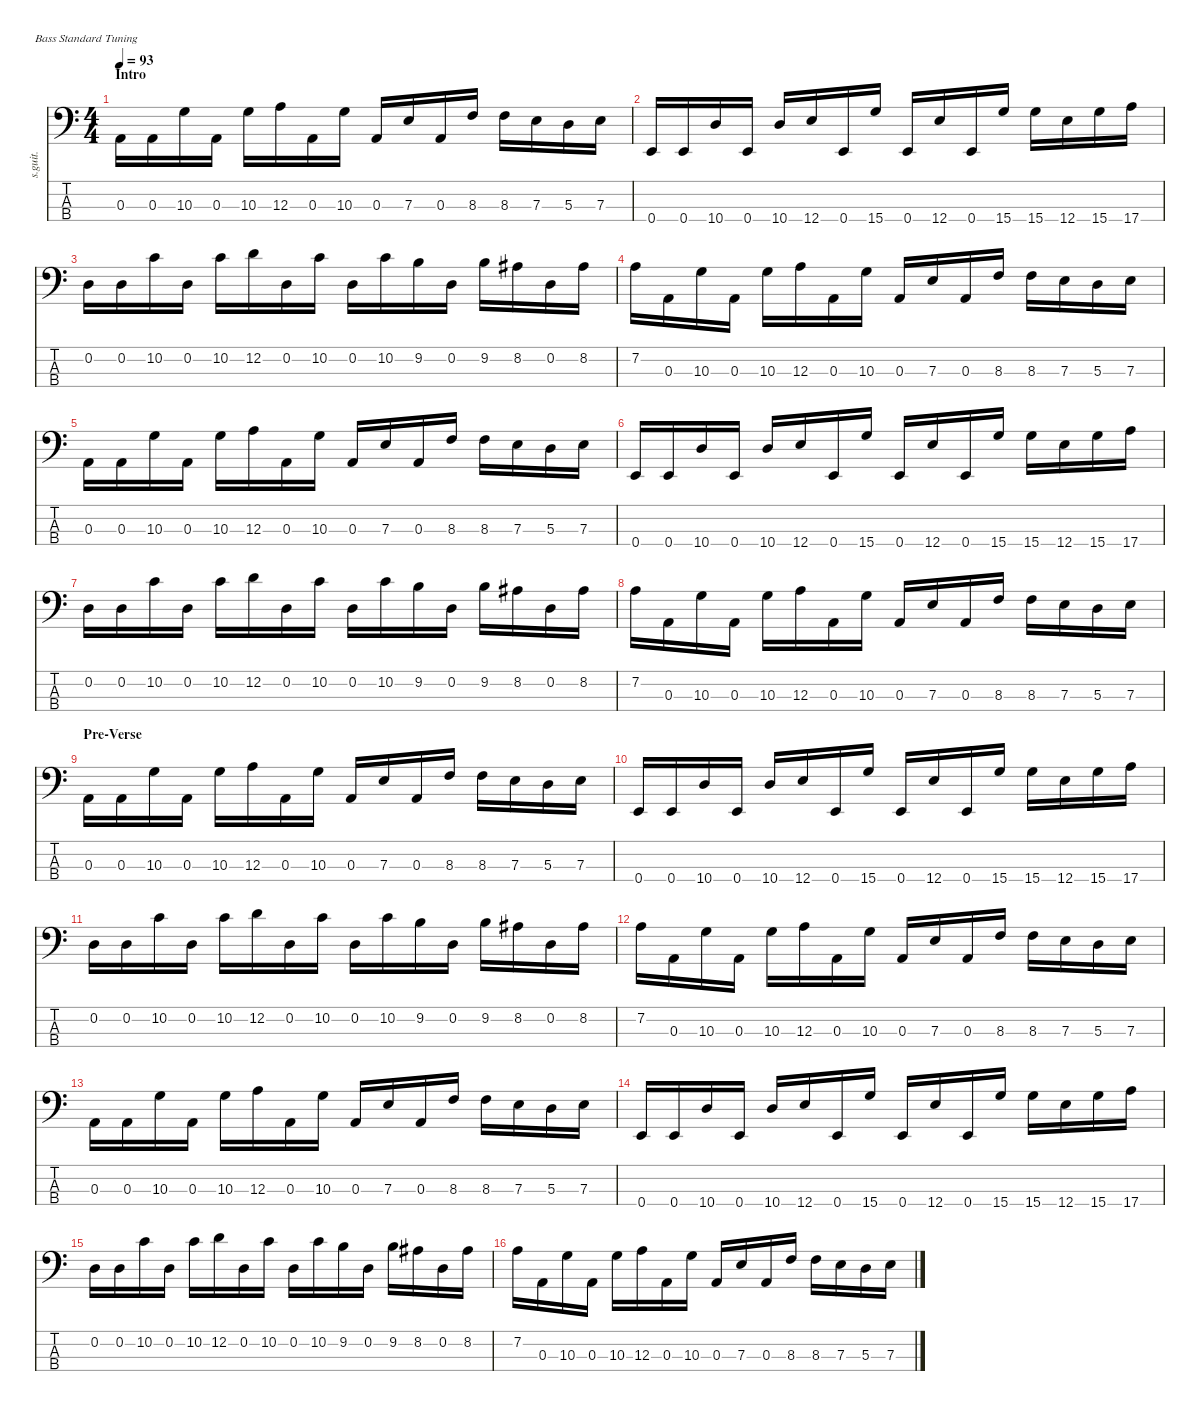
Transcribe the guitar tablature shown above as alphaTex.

\defaultSystemsLayout 4
\hideDynamics
\bracketExtendMode nobrackets
\track ("Chris Wolstenholm - Bass Effects 2" "s.guit.") {instrument synthbass1}
\staff {score tabs}
\tuning (G2 D2 A1 E1)
\ts (4 4)
\beaming (8 2 2 2 2)
\section ("" "Intro")
\tempo 93
\clef f4
\ks c
0.3.16{dy f instrument synthbass1} 0.3.16 10.3.16 0.3.16 10.3.16 12.3.16 0.3.16 10.3.16 0.3.16 7.3.16 0.3.16 8.3.16 8.3.16 7.3.16 5.3.16 7.3.16 |
0.4.16 0.4.16 10.4.16 0.4.16 10.4.16 12.4.16 0.4.16 15.4.16 0.4.16 12.4.16 0.4.16 15.4.16 15.4.16 12.4.16 15.4.16 17.4.16 |
0.2.16 0.2.16 10.2.16 0.2.16 10.2.16 12.2.16 0.2.16 10.2.16 0.2.16 10.2.16 9.2.16 0.2.16 9.2.16 8.2{acc #}.16 0.2.16 8.2{acc #}.16 |
7.2.16 0.3.16 10.3.16 0.3.16 10.3.16 12.3.16 0.3.16 10.3.16 0.3.16 7.3.16 0.3.16 8.3.16 8.3.16 7.3.16 5.3.16 7.3.16 |
0.3.16 0.3.16 10.3.16 0.3.16 10.3.16 12.3.16 0.3.16 10.3.16 0.3.16 7.3.16 0.3.16 8.3.16 8.3.16 7.3.16 5.3.16 7.3.16 |
0.4.16 0.4.16 10.4.16 0.4.16 10.4.16 12.4.16 0.4.16 15.4.16 0.4.16 12.4.16 0.4.16 15.4.16 15.4.16 12.4.16 15.4.16 17.4.16 |
0.2.16 0.2.16 10.2.16 0.2.16 10.2.16 12.2.16 0.2.16 10.2.16 0.2.16 10.2.16 9.2.16 0.2.16 9.2.16 8.2{acc #}.16 0.2.16 8.2{acc #}.16 |
7.2.16 0.3.16 10.3.16 0.3.16 10.3.16 12.3.16 0.3.16 10.3.16 0.3.16 7.3.16 0.3.16 8.3.16 8.3.16 7.3.16 5.3.16 7.3.16 |
\section ("" "Pre-Verse")
0.3.16 0.3.16 10.3.16 0.3.16 10.3.16 12.3.16 0.3.16 10.3.16 0.3.16 7.3.16 0.3.16 8.3.16 8.3.16 7.3.16 5.3.16 7.3.16 |
0.4.16 0.4.16 10.4.16 0.4.16 10.4.16 12.4.16 0.4.16 15.4.16 0.4.16 12.4.16 0.4.16 15.4.16 15.4.16 12.4.16 15.4.16 17.4.16 |
0.2.16 0.2.16 10.2.16 0.2.16 10.2.16 12.2.16 0.2.16 10.2.16 0.2.16 10.2.16 9.2.16 0.2.16 9.2.16 8.2{acc #}.16 0.2.16 8.2{acc #}.16 |
7.2.16 0.3.16 10.3.16 0.3.16 10.3.16 12.3.16 0.3.16 10.3.16 0.3.16 7.3.16 0.3.16 8.3.16 8.3.16 7.3.16 5.3.16 7.3.16 |
0.3.16 0.3.16 10.3.16 0.3.16 10.3.16 12.3.16 0.3.16 10.3.16 0.3.16 7.3.16 0.3.16 8.3.16 8.3.16 7.3.16 5.3.16 7.3.16 |
0.4.16 0.4.16 10.4.16 0.4.16 10.4.16 12.4.16 0.4.16 15.4.16 0.4.16 12.4.16 0.4.16 15.4.16 15.4.16 12.4.16 15.4.16 17.4.16 |
0.2.16 0.2.16 10.2.16 0.2.16 10.2.16 12.2.16 0.2.16 10.2.16 0.2.16 10.2.16 9.2.16 0.2.16 9.2.16 8.2{acc #}.16 0.2.16 8.2{acc #}.16 |
7.2.16 0.3.16 10.3.16 0.3.16 10.3.16 12.3.16 0.3.16 10.3.16 0.3.16 7.3.16 0.3.16 8.3.16 8.3.16 7.3.16 5.3.16 7.3.16
